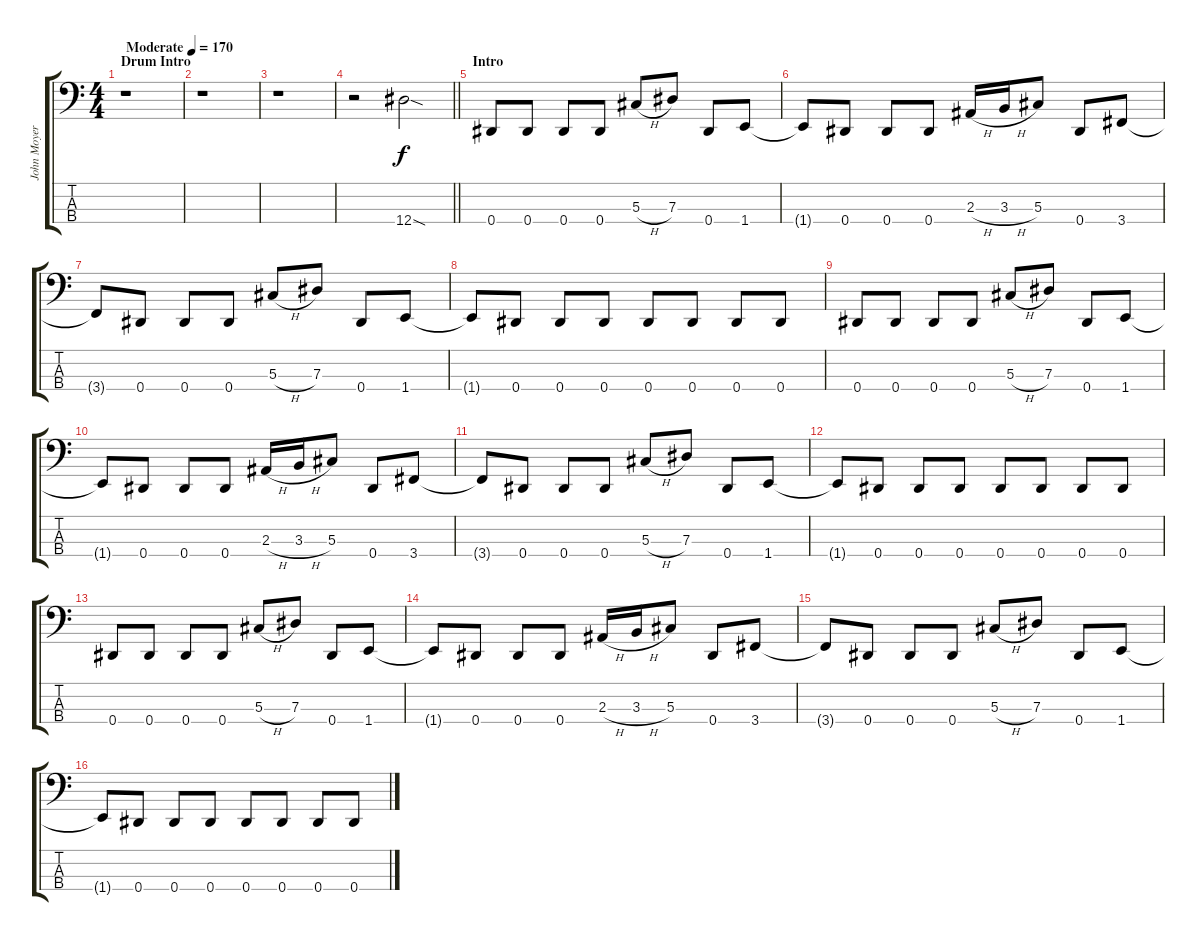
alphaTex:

\track ("John Moyer" "John Moyer") {instrument electricbasspick}
\staff {score tabs}
\tuning (Gb2 Db2 Ab1 Eb1) {hide}
\ts (4 4)
\section ("" "Drum Intro")
\tempo (170 "Moderate")
\clef f4
\ks c
r.1{dy f instrument electricbasspick} |
r.1 |
r.1 |
\barLineRight lightlight
r.2 12.4{sod}.2 |
\section ("" "Intro")
0.4.8 0.4.8 0.4.8 0.4.8 5.3{h}.8 7.3.8 0.4.8 1.4.8 |
1.4{t}.8 0.4.8 0.4.8 0.4.8 2.3{h}.16 3.3{h}.16 5.3.8 0.4.8 3.4.8 |
3.4{t}.8 0.4.8 0.4.8 0.4.8 5.3{h}.8 7.3.8 0.4.8 1.4.8 |
1.4{t}.8 0.4.8 0.4.8 0.4.8 0.4.8 0.4.8 0.4.8 0.4.8 |
0.4.8 0.4.8 0.4.8 0.4.8 5.3{h}.8 7.3.8 0.4.8 1.4.8 |
1.4{t}.8 0.4.8 0.4.8 0.4.8 2.3{h}.16 3.3{h}.16 5.3.8 0.4.8 3.4.8 |
3.4{t}.8 0.4.8 0.4.8 0.4.8 5.3{h}.8 7.3.8 0.4.8 1.4.8 |
1.4{t}.8 0.4.8 0.4.8 0.4.8 0.4.8 0.4.8 0.4.8 0.4.8 |
0.4.8 0.4.8 0.4.8 0.4.8 5.3{h}.8 7.3.8 0.4.8 1.4.8 |
1.4{t}.8 0.4.8 0.4.8 0.4.8 2.3{h}.16 3.3{h}.16 5.3.8 0.4.8 3.4.8 |
3.4{t}.8 0.4.8 0.4.8 0.4.8 5.3{h}.8 7.3.8 0.4.8 1.4.8 |
1.4{t}.8 0.4.8 0.4.8 0.4.8 0.4.8 0.4.8 0.4.8 0.4.8
